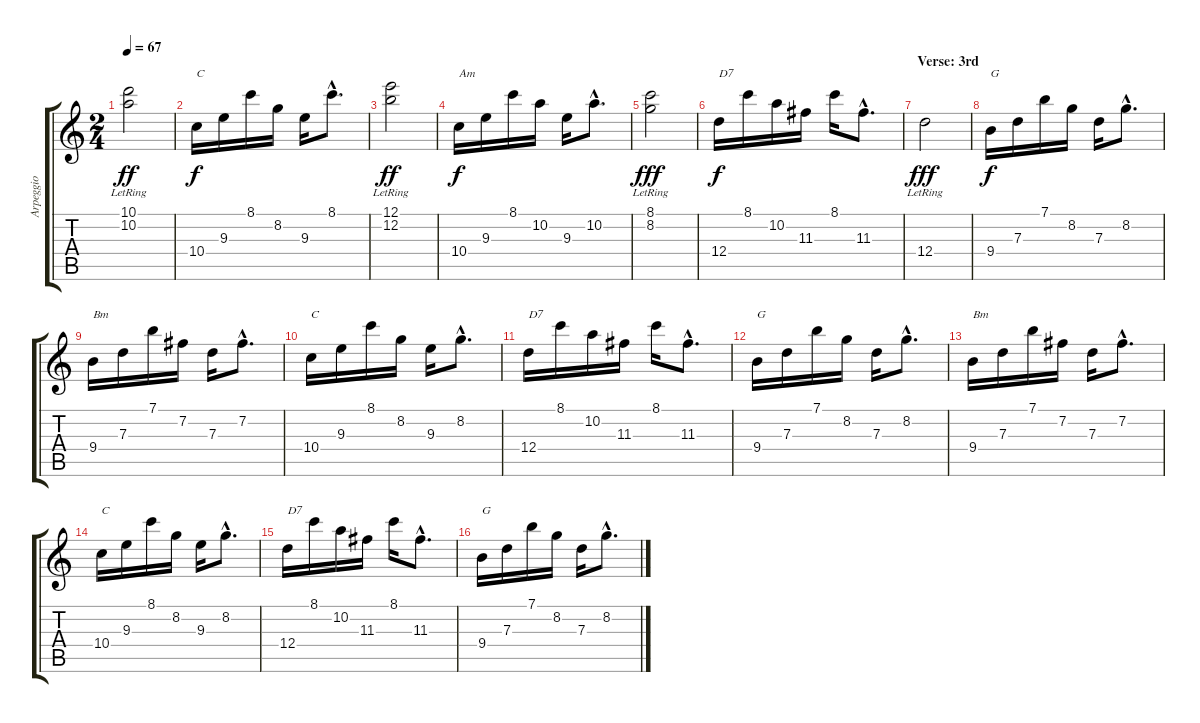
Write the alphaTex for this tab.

\track ("Arpeggio" "Arpeggio") {instrument acousticguitarsteel}
\staff {score tabs}
\tuning (E4 B3 G3 D3 A2 E2) {hide}
\ts (2 4)
\tempo 67
\clef g2
\ks c
(10.1{lr} 10.2{lr}).2{dy ff} |
10.4.16{txt "C" dy f} 9.3.16 8.1.16 8.2.16 9.3.16 8.1{hac}.8{d} |
(12.1{lr} 12.2{lr}).2{dy ff} |
10.4.16{txt "Am" dy f} 9.3.16 8.1.16 10.2.16 9.3.16 10.2{hac}.8{d} |
(8.1{lr} 8.2{lr}).2{dy fff} |
12.4.16{txt "D7" dy f} 8.1.16 10.2.16 11.3.16 8.1.16 11.3{hac}.8{d} |
\section ("" "Verse: 3rd")
12.4{lr}.2{dy fff} |
9.4.16{txt "G" dy f volume 12 instrument acousticguitarsteel} 7.3.16 7.1.16 8.2.16 7.3.16 8.2{hac}.8{d} |
9.4.16{txt "Bm"} 7.3.16 7.1.16 7.2.16 7.3.16 7.2{hac}.8{d} |
10.4.16{txt "C"} 9.3.16 8.1.16 8.2.16 9.3.16 8.2{hac}.8{d} |
12.4.16{txt "D7"} 8.1.16 10.2.16 11.3.16 8.1.16 11.3{hac}.8{d} |
9.4.16{txt "G"} 7.3.16 7.1.16 8.2.16 7.3.16 8.2{hac}.8{d} |
9.4.16{txt "Bm"} 7.3.16 7.1.16 7.2.16 7.3.16 7.2{hac}.8{d} |
10.4.16{txt "C"} 9.3.16 8.1.16 8.2.16 9.3.16 8.2{hac}.8{d} |
12.4.16{txt "D7"} 8.1.16 10.2.16 11.3.16 8.1.16 11.3{hac}.8{d} |
9.4.16{txt "G"} 7.3.16 7.1.16 8.2.16 7.3.16 8.2{hac}.8{d}
